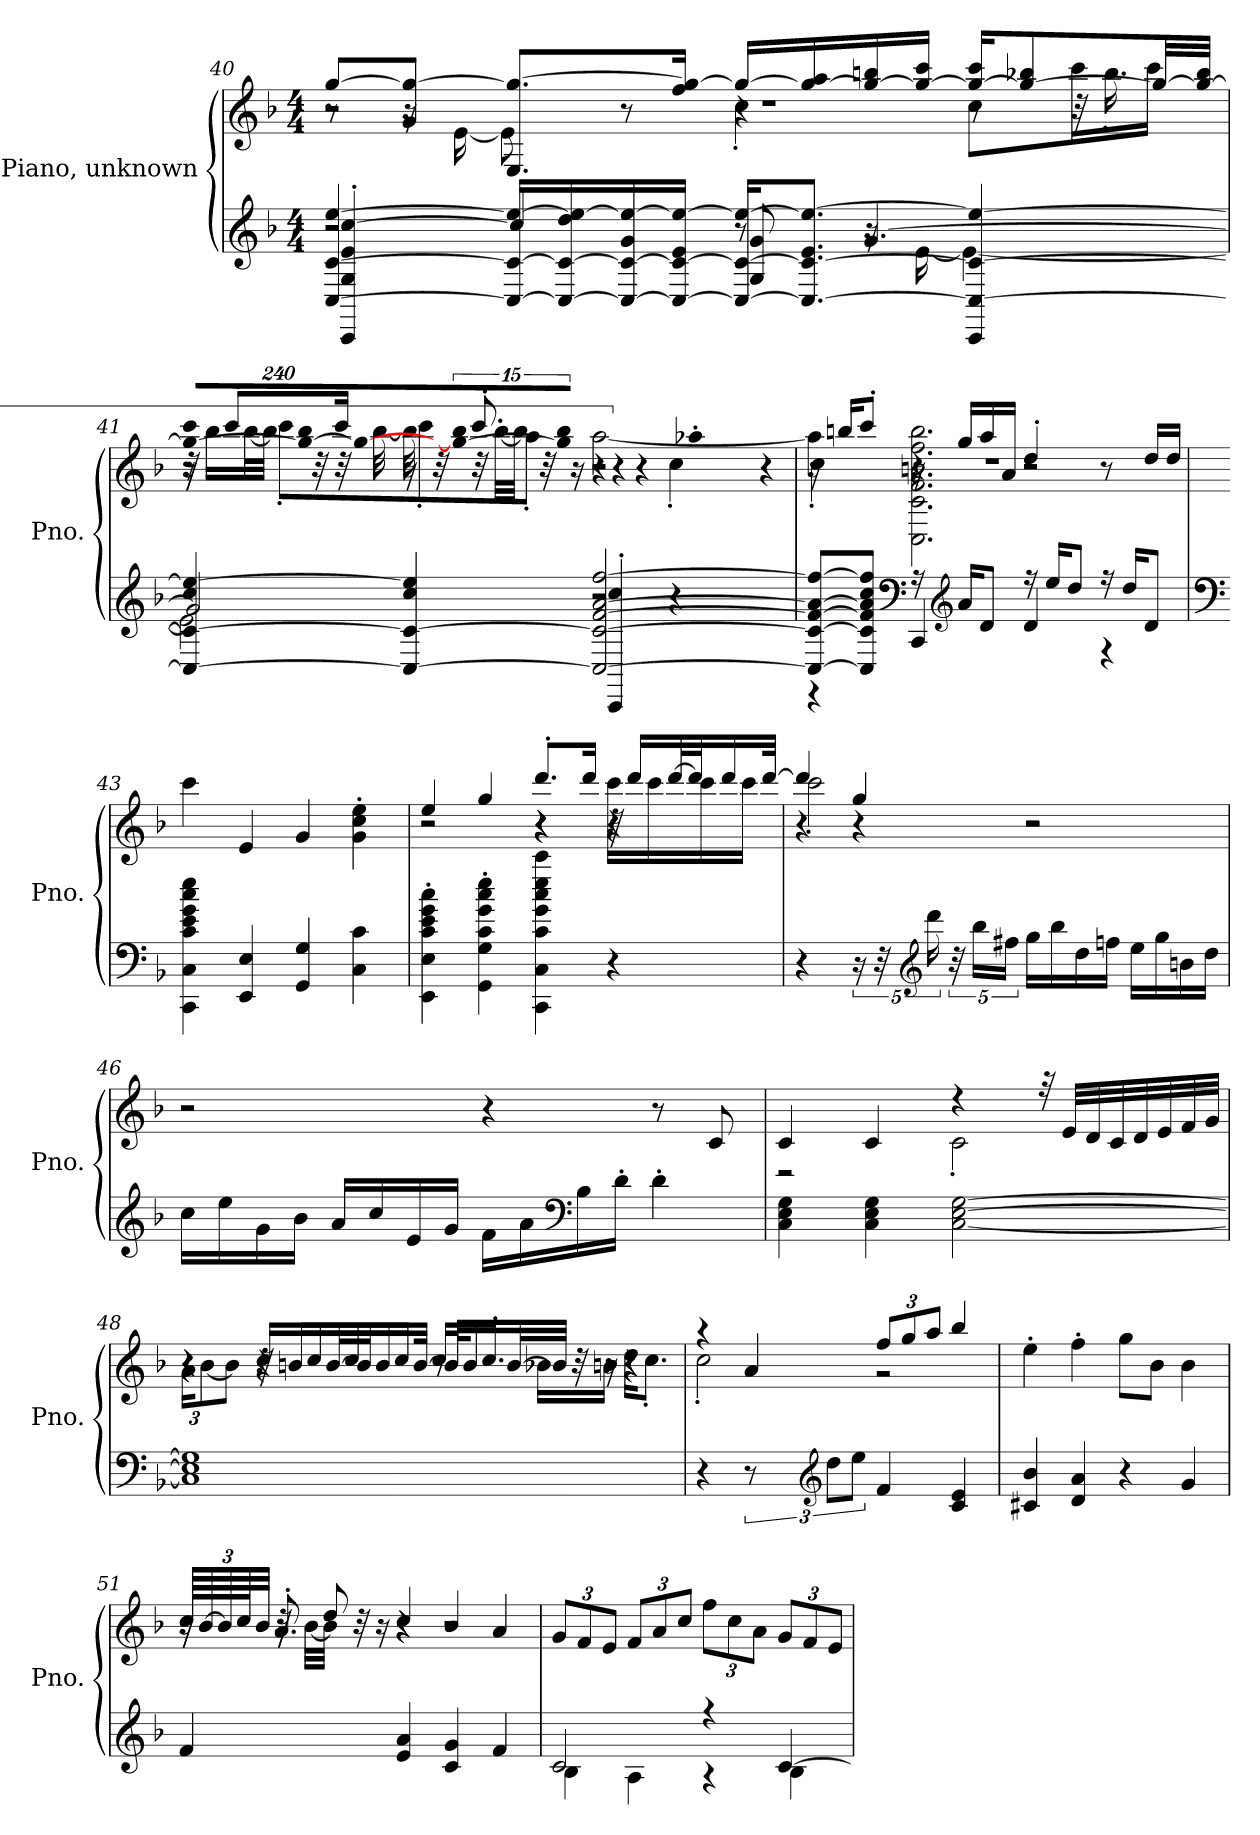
**kern	**kern
*part1	*part1
*staff2	*staff1
*I"Piano, unknown	*
*I'Pno.	*
!!LO:LB:g=z
*clefG2	*clefG2
*k[b-]	*k[b-]
*M4/4	*M4/4
=40	=40
*^	*^
*	*^	*	*^
*	*	*	*	*	*^
[4C/ [4c/ [4ee/	2r	4CC/' 4G/' 4e/' [4cc/'	1r	2r	[8gg/L	8r
.	.	.	.	.	8g/ 8gg/_J	16r
.	.	.	.	.	.	[16e\
16C/_ 16c/_ 16ee/_LL	.	4cc/]	.	.	8.E/ 8.gg/_L	8e\]
16C/_ 16c/_ 16dd/ 16ee/_	.	.	.	.	.	.
16C/_ 16c/_ 16g/ 16ee/_	.	.	.	.	.	8r
16C/_ 16c/_ 16e/ 16ee/_JJ	.	.	.	.	16ff/ 16gg/_Jk	.
16C/_ 16c/_ 16ee/_KL	8r	8G/ 8g/	.	4r	16gg/LL_	4cc'\
8.C/_ 8.c/_ 8.e/ 8.ee/_J	.	.	.	.	16gg/_ 16aa/	.
.	16r	[4.g/	.	.	16gg/_ 16bbn/	.
.	[16e\	.	.	.	16gg/_ 16ccc/JJ	.
4CC/ 4C/_ 4c/_ 4ee/_	4e\_	.	.	8r	16gg/_ 16ccc/KL	8cc\L
.	.	.	.	.	8gg/_ 8bb-X/	.
.	.	.	.	32r	.	16ccc\L
.	.	.	.	16.bb-'\	.	.
.	.	.	.	.	32gg/LL_	16ccc\JJ
.	.	.	.	.	32gg/_ 32bb-/JJJ	.
!!LO:LB:g=z	!!	!!	!!
=41	=41	=41	=41	=41	=41	=41
!	!	!	!	!	!LO:N:vis=8	!
4C/_ 4c/_ 4cc/ 4ee/_	2e\]	2g/]	16r	32r	960%137gg/_ 960%137ccc/L	8r
.	.	.	.	16bb-\LL	.	.
.	.	.	8ccc'/L	.	.	.
.	.	.	.	[32bb-\L	.	.
.	.	.	.	32bb-\JJJ]	.	8ccc'\L
!	!	!	!	!	!LO:N:vis=16	!
.	.	.	.	.	1920%137gg/_ 1920%137bb-/L	.
.	.	.	.	32r	.	.
.	.	.	16ccc/Jk	32r	.	.
!	!	!	!	!	!LO:N:vis=16	!
.	.	.	.	.	1920%137gg/J_	.
.	.	.	.	[32bb-\	.	.
4C/_ 4c/_ 4cc/ 4ee/]	.	.	16r	32bb-\]	.	8ccc'\
.	.	.	.	32r	.	.
.	.	.	.	.	1920ryy	.
!	!	!	!	!	!LO:N:vis=8	!
.	.	.	.	.	960%137gg/_ 960%137bb-/	.
.	.	.	8.ccc'/	32r	.	.
.	.	.	.	[32bb-\LLL	.	.
.	.	.	.	32bb-\JJJ]	.	8aa'\J
.	.	.	.	32r	.	.
!	!	!	!	!	!LO:N:vis=16	!
.	.	.	.	.	1920%137gg/] 1920%137bb-/Jk	.
.	.	.	.	16r	.	.
!	!	!	!	!	!LO:N:vis=16	!
2C/_ 2c/_ [2f/ [2a/ [2ff/	2r	4CC/' 4cc/'	2r	[2aa\	1920%137r	4r
!	!	!	!	!	!LO:N:vis=8	!
.	.	.	.	.	960%137r	.
!	!	!	!	!	!LO:N:vis=8	!
.	.	.	.	.	960%137aa-X'/	.
.	.	4r	.	.	.	4cc'\
.	.	.	.	.	1920ryy	.
!	!	!	!	!	!LO:N:vis=8	!
.	.	.	.	.	960%137r	.
*	*v	*v	*	*	*	*
!!LO:LB:g=z	!!	!!	!!
=42	=42	=42	=42	=42	=42
8C/_ 8c/_ 8f/_ 8a/_ 8ff/_L	4r	1r	4aa\]	16r	4cc'\
.	.	.	.	16bbn/KL	.
8C/] 8c/] 8f/] 8a/] 8cc/ 8ff/]J	.	.	.	8ccc'/J	.
*clefF4	*	*	*	*	*
16r	4CC/	.	4r	16r	2.C\ 2.c\ 2.f\ 2.bn\ 2.ff\ 2.bb\
*clefG2	*	*	*	*	*
16a/KL	.	.	.	16gg/LL	.
8d/J	.	.	.	16aa/	.
.	.	.	.	16a/JJ	.
16r	4d/	.	2r	4dd'/	.
16ee/KL	.	.	.	.	.
8dd/J	.	.	.	.	.
16r	4r	.	.	8r	.
16dd/KL	.	.	.	.	.
8d/J	.	.	.	16dd/LL	.
.	.	.	.	16dd/JJ	.
*v	*v	*	*	*	*
*	*v	*v	*v	*v
=43	=43
*clefF4	*
4CC\ 4C\ 4c\ 4e\ 4g\ 4cc\ 4ee\	4ccc\
4EE/ 4E/	4e/
4GG/ 4G/	4g/
4C\ 4c\	4g\' 4cc\' 4ee\'
=44	=44
*	*^
*	*	*^
4EE\' 4E\' 4c\' 4e\' 4g\' 4cc\'	2r	2r	4ee/
4GG\' 4G\' 4c\' 4g\' 4cc\' 4ee\'	.	.	4gg/
4CC\ 4C\ 4c\ 4g\ 4cc\ 4ee\ 4ccc\	4r	4r	8.ddd'/L
.	.	.	16ddd/Jk
4r	32r	16ccc\LL	4r
.	16ddd/LL	.	.
.	.	16ccc\	.
.	[32ddd/L	.	.
.	32ddd/J]	16ccc\	.
.	16ddd/	.	.
.	.	16ccc\JJ	.
.	[32ddd/JJk	.	.
!!LO:LB:g=z	!!	!!
=45	=45	=45	=45
4r	4ddd/]	2ccc'\	4r
20r	4r	.	4gg/
40r	.	.	.
*clefG2	*	*	*
20ddd\	.	.	.
40r	.	.	.
20bb-\LL	.	.	.
20ff#X\JJ	.	.	.
16gg\LL	2r	2r	2r
16bb-\	.	.	.
16dd\	.	.	.
16ffn\JJ	.	.	.
16ee\LL	.	.	.
16gg\	.	.	.
16bn\	.	.	.
16dd\JJ	.	.	.
*	*v	*v	*v
=46	=46
16cc\LL	2r
16ee\	.
16g\	.
16b-\JJ	.
16a/LL	.
16cc/	.
16e/	.
16g/JJ	.
16f\LL	4r
16a\	.
*clefF4	*
16B-\	.
16d'\JJ	.
4d'\	8r
.	8c/
!!LO:LB:g=z
=47	=47
*	*^
4C\ 4E\ 4G\	4c/	2r
4C\ 4E\ 4G\	4c/	.
[2C\ [2E\ [2G\	4r	2c'\
.	32r	.
.	32e/LLL	.
.	32d/	.
.	32c/	.
.	32d/	.
.	32e/	.
.	32f/	.
.	32g/JJJ	.
=48	=48	=48
*	*	*Xbrackettup
*	*	*^
1C] 1E] 1G]	4r	24a\KL	4r
.	.	[12b-\	.
.	.	8b-\J]	.
.	16cc/LL	4r	32r
.	.	.	16bn/LL
.	16cc/	.	.
.	.	.	[32b/L
.	16cc/	.	32b/J]
.	.	.	16b/
.	16cc/JJ	.	.
.	.	.	[32b/JJk
.	16cc/KL	8r	32b/KLL]
.	.	.	16b/
.	8.cc'/J	.	.
.	.	.	[32b/L
.	.	16b-X\LL	32b/JJJ]
.	.	.	32r
.	.	16bn\JJ	16r
.	4r	16dd\KL	4r
.	.	8.cc'\J	.
*	*	*v	*v
!!LO:PB:g=z
=49	=49	=49
4r	4r	2cc'\
12r	4a/	.
*clefG2	*	*
12dd\L	.	.
12ee\J	.	.
4f/	12ff/L	2r
.	12gg/	.
.	12aa/J	.
4c/ 4e/	4bb-/	.
*	*v	*v
=50	=50
4c#X/ 4b-/	4ee'\
4d/ 4a/	4ff'\
4r	8gg\L
.	8b-\J
4g/	4b-\
=51	=51
*	*^
*	*	*^
4f/	96cc/LLLL	16r	16r
.	[96b-/	.	.
.	96b-/]	.	.
.	96cc/J	.	.
.	48b-/JJJ	.	.
.	16r	32r	8.a'/
.	.	[32b-\LLL	.
.	8dd/	32b-\JJJ]	.
.	.	32r	.
.	.	16r	.
4e/ 4a/	4cc/	4r	4r
4c/ 4g/	4b-/	2r	2r
4f/	4a/	.	.
*	*v	*v	*v
=52	=52
*^	*
2c/	4B-\	12g/L
.	.	12f/
.	.	12e/J
.	4A\	12f/L
.	.	12a/
.	.	12cc/J
4r	4r	12ff\L
.	.	12cc\
.	.	12a\J
[4c/	4B-\	12g/L
.	.	12f/
.	.	12e/J
*v	*v	*
=	=
*-	*-
